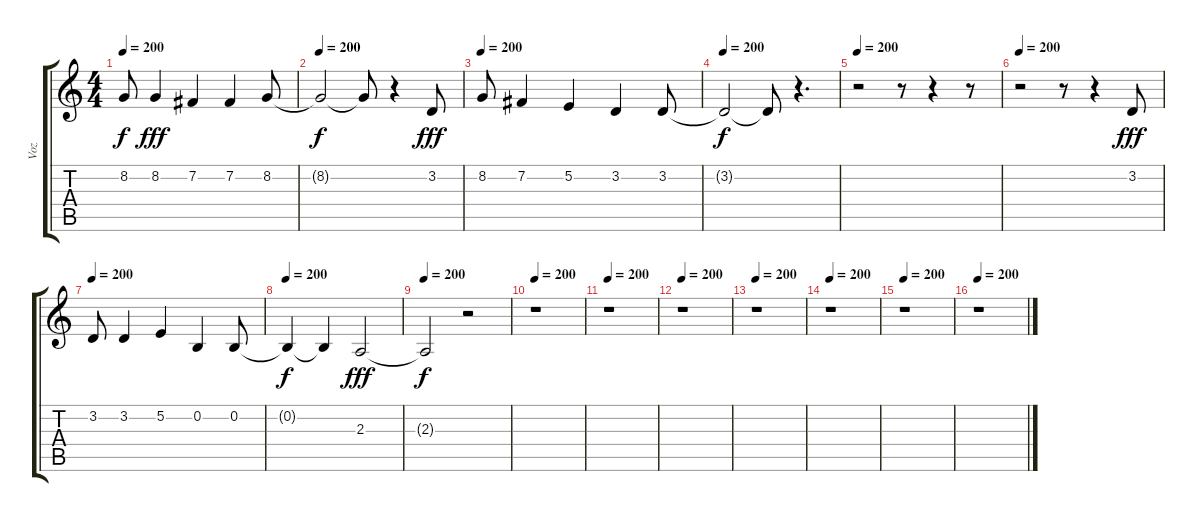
\track ("Voz" "Voz") {instrument lead1square}
\staff {score tabs}
\tuning (E4 B3 G3 D3 A2 E2) {hide}
\ts (4 4)
\tempo 200
\clef g2
\ks c
8.2{t}.8{dy f} 8.2.4{dy fff} 7.2.4 7.2.4 8.2.8 |
\tempo 200
8.2{t}.2{dy f} 8.2{t}.8 r.4 3.2.8{dy fff} |
\tempo 200
8.2.8 7.2.4 5.2.4 3.2.4 3.2.8 |
\tempo 200
3.2{t}.2{dy f} 3.2{t}.8 r.4{d} |
\tempo 200
r.2 r.8 r.4 r.8 |
\tempo 200
r.2 r.8 r.4 3.2.8{dy fff} |
\tempo 200
3.2.8 3.2.4 5.2.4 0.2.4 0.2.8 |
\tempo 200
0.2{t}.4{dy f} 0.2{t}.4 2.3.2{dy fff} |
\tempo 200
2.3{t}.2{dy f} r.2 |
\tempo 200
r.1 |
\tempo 200
r.1 |
\tempo 200
r.1 |
\tempo 200
r.1 |
\tempo 200
r.1 |
\tempo 200
r.1 |
\tempo 200
r.1
